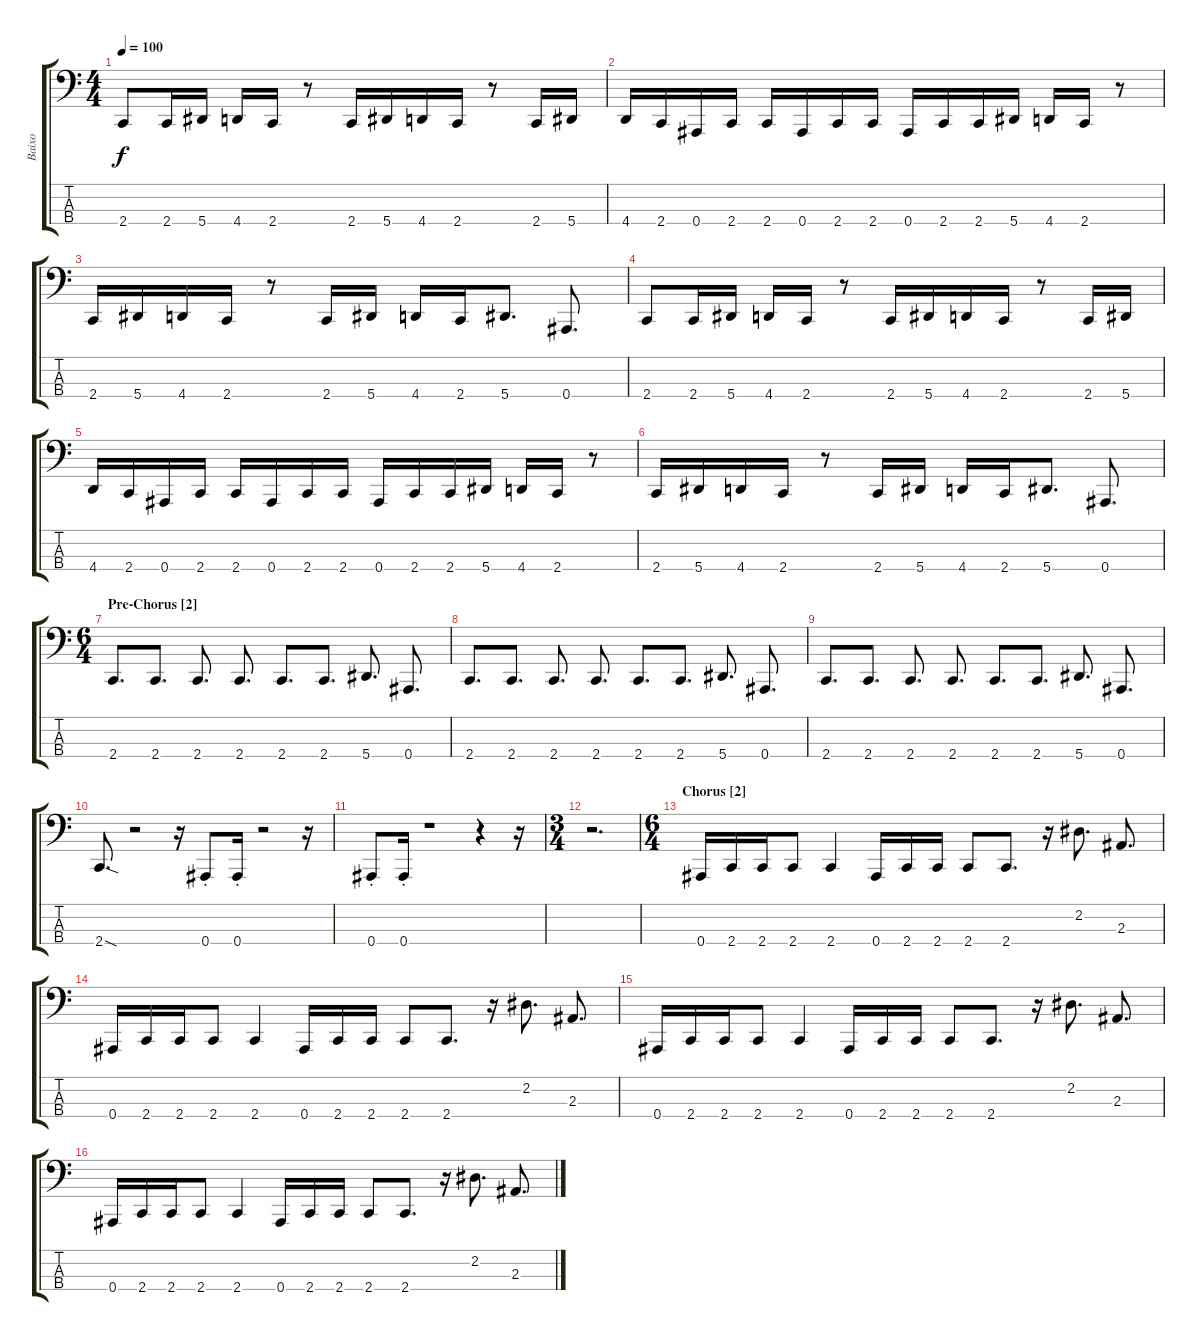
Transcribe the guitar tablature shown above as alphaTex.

\track ("Baixo" "Baixo") {instrument electricbassfinger}
\staff {score tabs}
\tuning (Gb2 Db2 Ab1 Bb0) {hide}
\ts (4 4)
\tempo 100
\clef f4
\ks c
2.4.8{dy f} 2.4.16 5.4.16 4.4.16 2.4.16 r.8 2.4.16 5.4.16 4.4.16 2.4.16 r.8 2.4.16 5.4.16 |
4.4.16 2.4.16 0.4.16 2.4.16 2.4.16 0.4.16 2.4.16 2.4.16 0.4.16 2.4.16 2.4.16 5.4.16 4.4.16 2.4.16 r.8 |
2.4.16 5.4.16 4.4.16 2.4.16 r.8 2.4.16 5.4.16 4.4.16 2.4.16 5.4.8{d} 0.4.8{d} |
2.4.8 2.4.16 5.4.16 4.4.16 2.4.16 r.8 2.4.16 5.4.16 4.4.16 2.4.16 r.8 2.4.16 5.4.16 |
4.4.16 2.4.16 0.4.16 2.4.16 2.4.16 0.4.16 2.4.16 2.4.16 0.4.16 2.4.16 2.4.16 5.4.16 4.4.16 2.4.16 r.8 |
2.4.16 5.4.16 4.4.16 2.4.16 r.8 2.4.16 5.4.16 4.4.16 2.4.16 5.4.8{d} 0.4.8{d} |
\ts (6 4)
\section ("" "Pre-Chorus [2]")
2.4.8{d} 2.4.8{d} 2.4.8{d} 2.4.8{d} 2.4.8{d} 2.4.8{d} 5.4.8{d} 0.4.8{d} |
2.4.8{d} 2.4.8{d} 2.4.8{d} 2.4.8{d} 2.4.8{d} 2.4.8{d} 5.4.8{d} 0.4.8{d} |
2.4.8{d} 2.4.8{d} 2.4.8{d} 2.4.8{d} 2.4.8{d} 2.4.8{d} 5.4.8{d} 0.4.8{d} |
2.4{sod}.8{d} r.2 r.16 0.4{st}.8 0.4{st}.16 r.2 r.16 |
0.4{st}.8 0.4{st}.16 r.1 r.4 r.16 |
\ts (3 4)
r.2{d} |
\ts (6 4)
\section ("" "Chorus [2]")
0.4.16 2.4.16 2.4.16 2.4.8 2.4.4 0.4.16 2.4.16 2.4.16 2.4.8 2.4.8{d} r.16 2.2.8{d} 2.3.8{d} |
0.4.16 2.4.16 2.4.16 2.4.8 2.4.4 0.4.16 2.4.16 2.4.16 2.4.8 2.4.8{d} r.16 2.2.8{d} 2.3.8{d} |
0.4.16 2.4.16 2.4.16 2.4.8 2.4.4 0.4.16 2.4.16 2.4.16 2.4.8 2.4.8{d} r.16 2.2.8{d} 2.3.8{d} |
0.4.16 2.4.16 2.4.16 2.4.8 2.4.4 0.4.16 2.4.16 2.4.16 2.4.8 2.4.8{d} r.16 2.2.8{d} 2.3.8{d}
